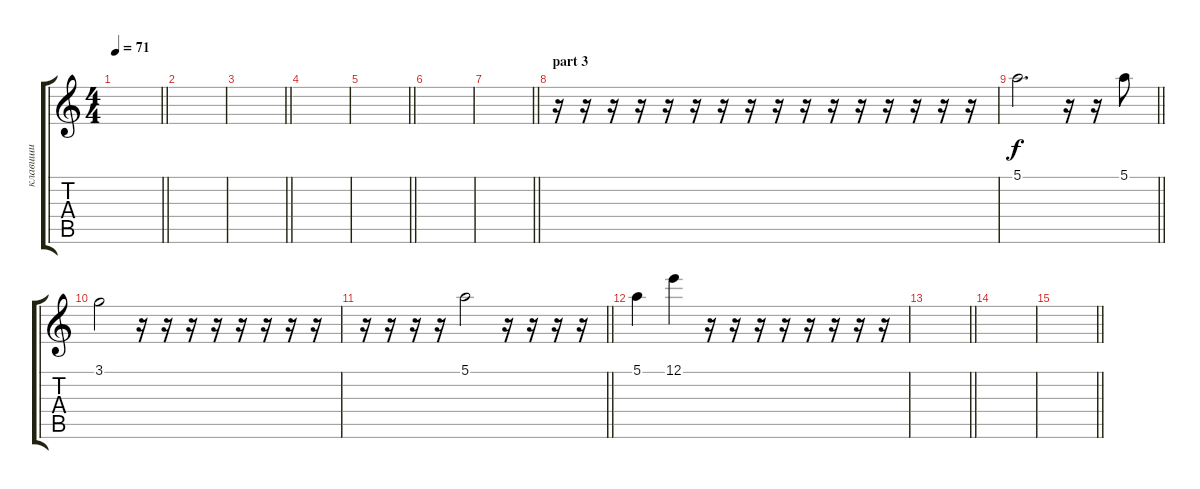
\track ("клавиши" "клавиши") {instrument electricguitarmuted}
\staff {score tabs}
\tuning (E4 B3 G3 D3 A2 E2) {hide}
\ts (4 4)
\tempo 71
\clef g2
\barLineRight lightlight
\ks c
|
|
\barLineRight lightlight
|
|
\barLineRight lightlight
|
|
\barLineRight lightlight
|
\section ("" "part 3")
r.16 r.16 r.16 r.16 r.16 r.16 r.16 r.16 r.16 r.16 r.16 r.16 r.16 r.16 r.16 r.16 |
\barLineRight lightlight
5.1.2{d} r.16 r.16 5.1.8 |
3.1.2 r.16 r.16 r.16 r.16 r.16 r.16 r.16 r.16 |
\barLineRight lightlight
r.16 r.16 r.16 r.16 5.1.2 r.16 r.16 r.16 r.16 |
5.1.4 12.1.4 r.16 r.16 r.16 r.16 r.16 r.16 r.16 r.16 |
\barLineRight lightlight
|
|
\barLineRight lightlight
